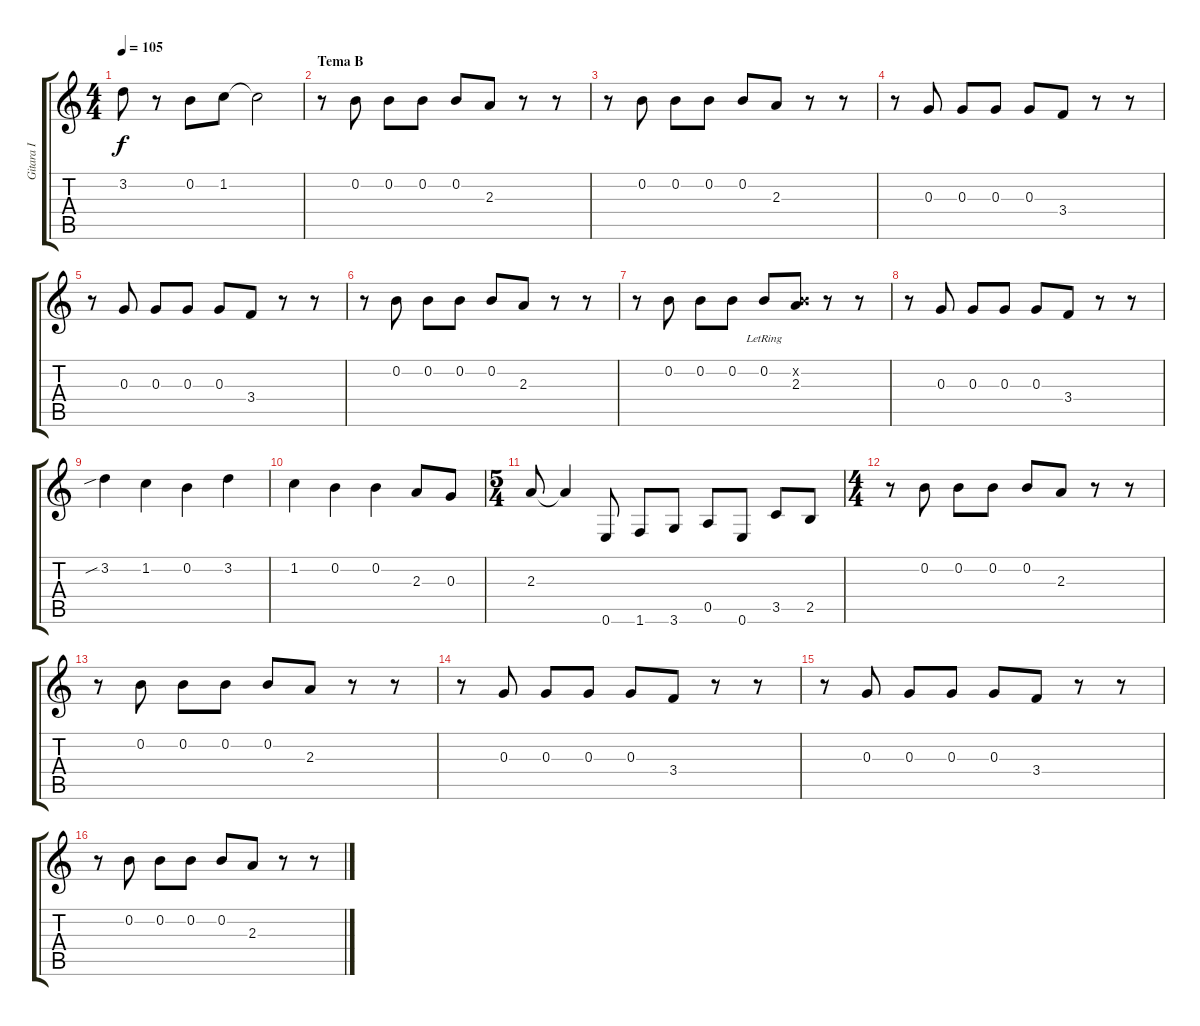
\track ("Gitara I" "Gitara I") {instrument distortionguitar}
\staff {score tabs}
\tuning (E4 B3 G3 D3 A2 E2) {hide}
\ts (4 4)
\tempo 105
\clef g2
\ks c
3.2.8{dy f} r.8 0.2.8 1.2.8 1.2{t}.2 |
\section ("" "Tema B")
r.8 0.2.8 0.2.8 0.2.8 0.2.8 2.3.8 r.8 r.8 |
r.8 0.2.8 0.2.8 0.2.8 0.2.8 2.3.8 r.8 r.8 |
r.8 0.3.8 0.3.8 0.3.8 0.3.8 3.4.8 r.8 r.8 |
r.8 0.3.8 0.3.8 0.3.8 0.3.8 3.4.8 r.8 r.8 |
r.8 0.2.8 0.2.8 0.2.8 0.2.8 2.3.8 r.8 r.8 |
r.8 0.2.8 0.2.8 0.2.8 0.2{lr}.8 (0.2{x} 2.3).8 r.8 r.8 |
r.8 0.3.8 0.3.8 0.3.8 0.3.8 3.4.8 r.8 r.8 |
3.2{sib}.4 1.2.4 0.2.4 3.2.4 |
1.2.4 0.2.4 0.2.4 2.3.8 0.3.8 |
\ts (5 4)
2.3.8 2.3{t}.4 0.6.8 1.6.8 3.6.8 0.5.8 0.6.8 3.5.8 2.5.8 |
\ts (4 4)
r.8 0.2.8 0.2.8 0.2.8 0.2.8 2.3.8 r.8 r.8 |
r.8 0.2.8 0.2.8 0.2.8 0.2.8 2.3.8 r.8 r.8 |
r.8 0.3.8 0.3.8 0.3.8 0.3.8 3.4.8 r.8 r.8 |
r.8 0.3.8 0.3.8 0.3.8 0.3.8 3.4.8 r.8 r.8 |
r.8 0.2.8 0.2.8 0.2.8 0.2.8 2.3.8 r.8 r.8
